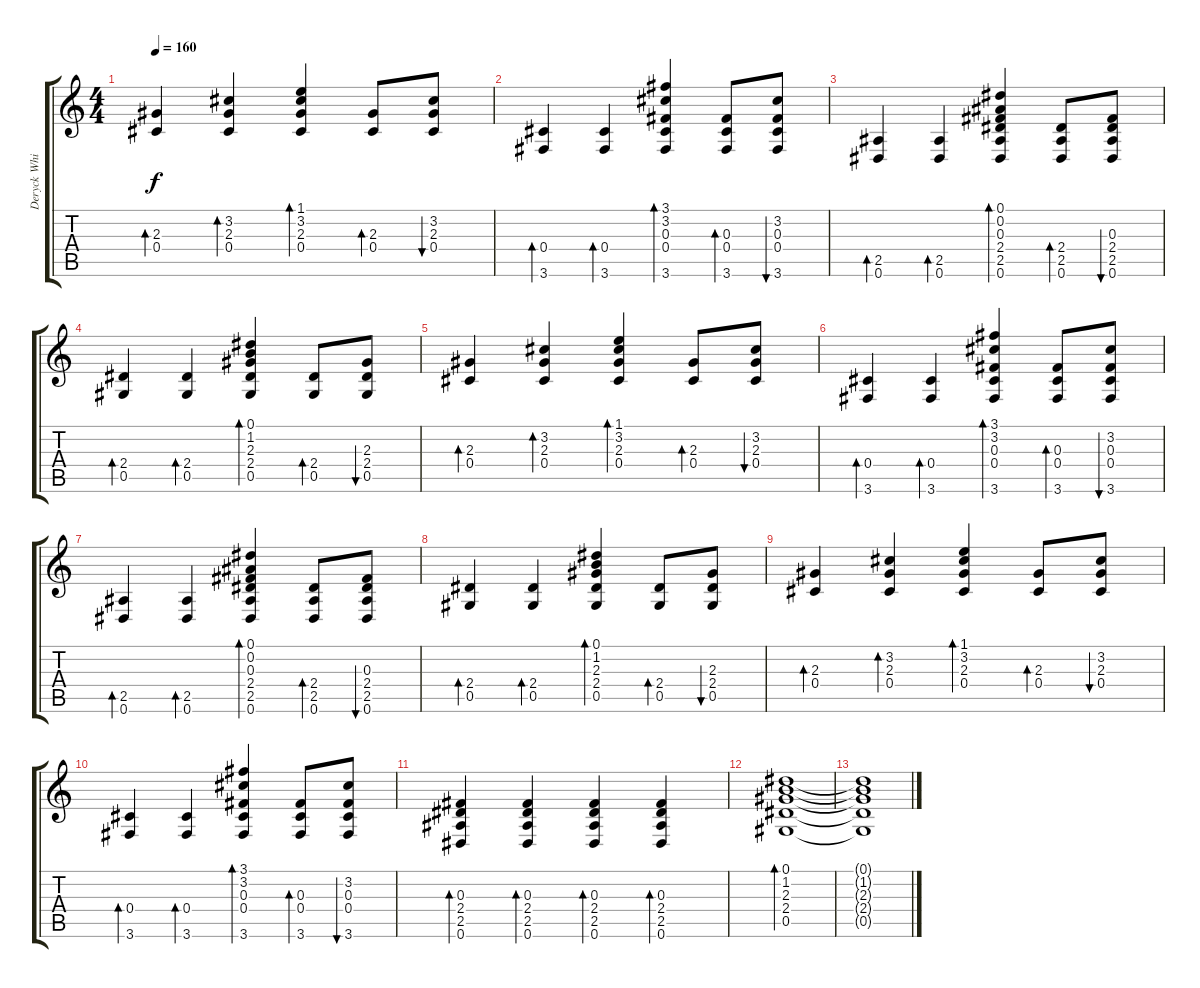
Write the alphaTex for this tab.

\track ("Deryck Whibley" "Deryck Whi") {instrument distortionguitar}
\staff {score tabs}
\tuning (Eb4 Bb3 Gb3 Db3 Ab2 Eb2) {hide}
\ts (4 4)
\tempo 160
\clef g2
\ks c
(2.3 0.4).4{bd 120 dy f} (3.2 2.3 0.4).4{bd 120} (1.1 3.2 2.3 0.4).4{bd 120} (2.3 0.4).8{bd 30} (3.2 2.3 0.4).8{bu 30} |
(0.4 3.6).4{bd 60} (0.4 3.6).4{bd 60} (3.1 3.2 0.3 0.4 3.6).4{bd 60} (0.3 0.4 3.6).8{bd 60} (3.2 0.3 0.4 3.6).8{bu 60} |
(2.5 0.6).4{bd 120} (2.5 0.6).4{bd 120} (0.1 0.2 0.3 2.4 2.5 0.6).4{bd 120} (2.4 2.5 0.6).8{bd 60} (0.3 2.4 2.5 0.6).8{bu 60} |
(2.4 0.5).4{bd 60} (2.4 0.5).4{bd 60} (0.1 1.2 2.3 2.4 0.5).4{bd 60} (2.4 0.5).8{bd 30} (2.3 2.4 0.5).8{bu 30} |
(2.3 0.4).4{bd 120} (3.2 2.3 0.4).4{bd 120} (1.1 3.2 2.3 0.4).4{bd 120} (2.3 0.4).8{bd 30} (3.2 2.3 0.4).8{bu 30} |
(0.4 3.6).4{bd 60} (0.4 3.6).4{bd 60} (3.1 3.2 0.3 0.4 3.6).4{bd 60} (0.3 0.4 3.6).8{bd 60} (3.2 0.3 0.4 3.6).8{bu 60} |
(2.5 0.6).4{bd 120} (2.5 0.6).4{bd 120} (0.1 0.2 0.3 2.4 2.5 0.6).4{bd 120} (2.4 2.5 0.6).8{bd 60} (0.3 2.4 2.5 0.6).8{bu 60} |
(2.4 0.5).4{bd 60} (2.4 0.5).4{bd 60} (0.1 1.2 2.3 2.4 0.5).4{bd 60} (2.4 0.5).8{bd 30} (2.3 2.4 0.5).8{bu 30} |
(2.3 0.4).4{bd 120} (3.2 2.3 0.4).4{bd 120} (1.1 3.2 2.3 0.4).4{bd 120} (2.3 0.4).8{bd 30} (3.2 2.3 0.4).8{bu 30} |
(0.4 3.6).4{bd 60} (0.4 3.6).4{bd 60} (3.1 3.2 0.3 0.4 3.6).4{bd 60} (0.3 0.4 3.6).8{bd 60} (3.2 0.3 0.4 3.6).8{bu 60} |
(0.3 2.4 2.5 0.6).4{bd 120} (0.3 2.4 2.5 0.6).4{bd 120} (0.3 2.4 2.5 0.6).4{bd 120} (0.3 2.4 2.5 0.6).4{bd 60} |
(0.1 1.2 2.3 2.4 0.5).1{bd 240} |
(0.1{t} 1.2{t} 2.3{t} 2.4{t} 0.5{t}).1
